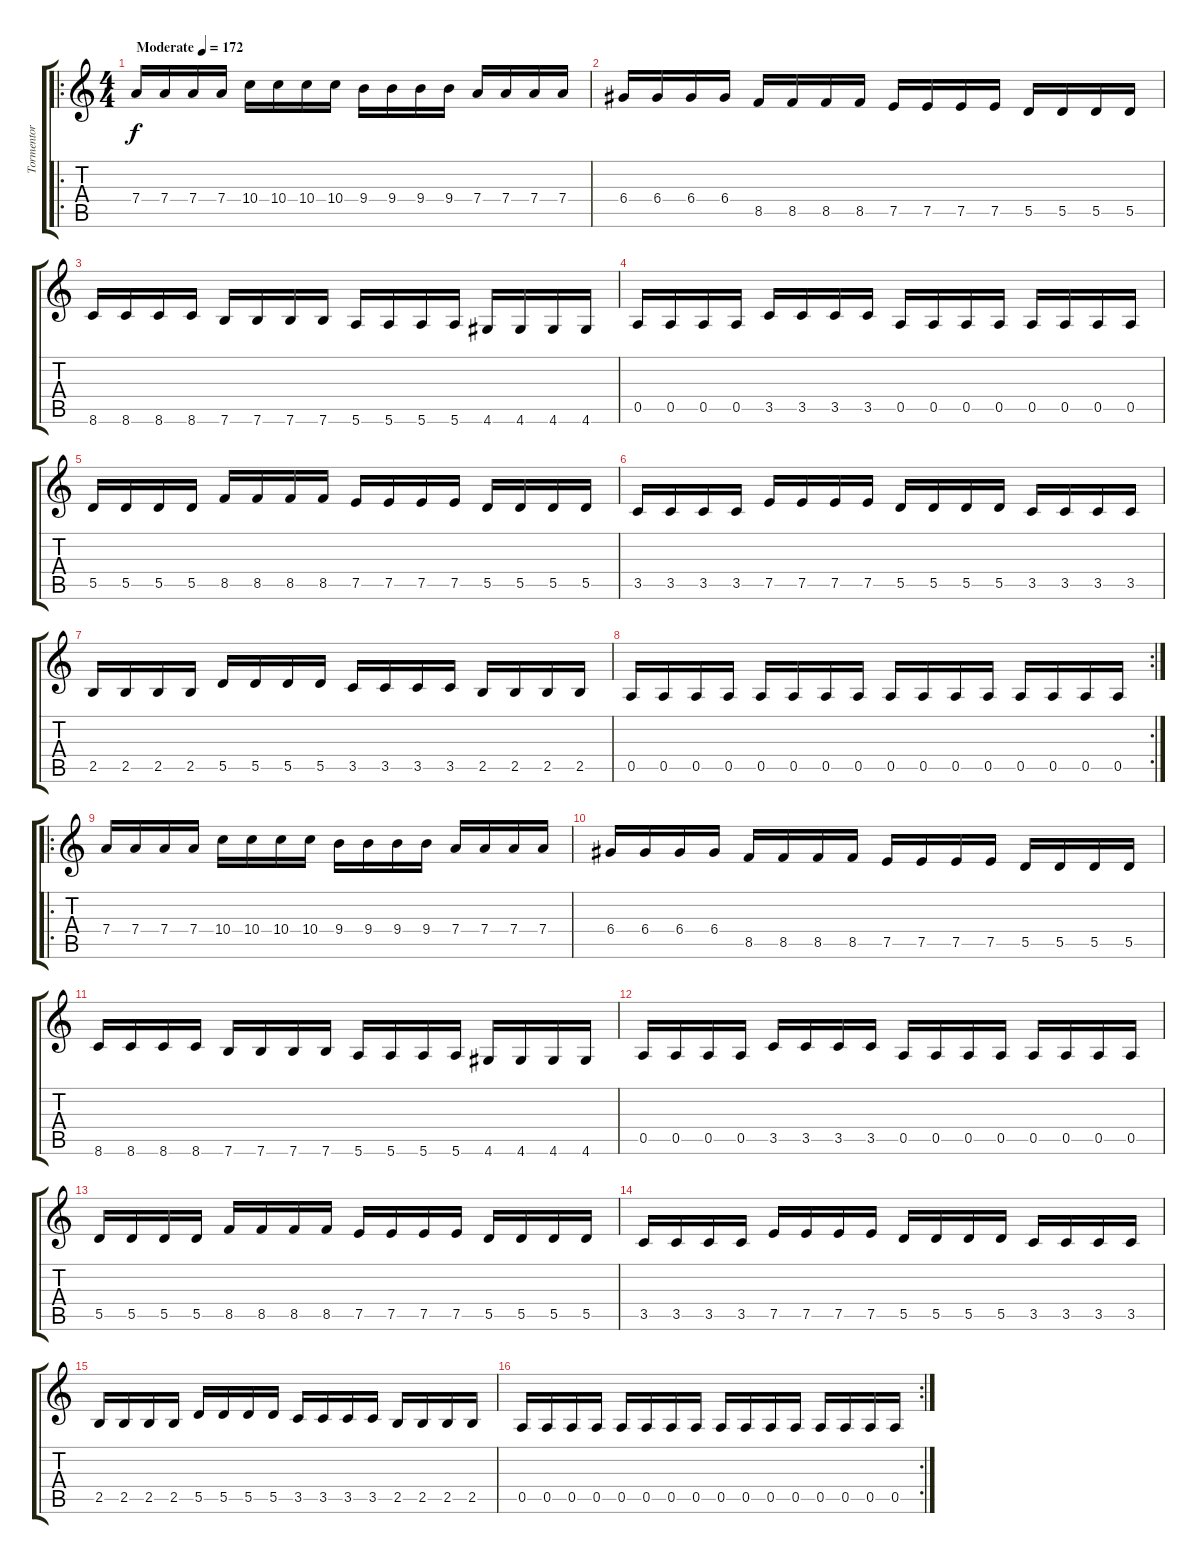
\track ("Tormentor" "Tormentor") {instrument distortionguitar}
\staff {score tabs}
\tuning (E4 B3 G3 D3 A2 E2) {hide}
\ro
\ts (4 4)
\tempo (172 "Moderate")
\clef g2
\ks c
7.4.16{dy f instrument distortionguitar} 7.4.16 7.4.16 7.4.16 10.4.16 10.4.16 10.4.16 10.4.16 9.4.16 9.4.16 9.4.16 9.4.16 7.4.16 7.4.16 7.4.16 7.4.16 |
6.4.16 6.4.16 6.4.16 6.4.16 8.5.16 8.5.16 8.5.16 8.5.16 7.5.16 7.5.16 7.5.16 7.5.16 5.5.16 5.5.16 5.5.16 5.5.16 |
8.6.16 8.6.16 8.6.16 8.6.16 7.6.16 7.6.16 7.6.16 7.6.16 5.6.16 5.6.16 5.6.16 5.6.16 4.6.16 4.6.16 4.6.16 4.6.16 |
0.5.16 0.5.16 0.5.16 0.5.16 3.5.16 3.5.16 3.5.16 3.5.16 0.5.16 0.5.16 0.5.16 0.5.16 0.5.16 0.5.16 0.5.16 0.5.16 |
5.5.16 5.5.16 5.5.16 5.5.16 8.5.16 8.5.16 8.5.16 8.5.16 7.5.16 7.5.16 7.5.16 7.5.16 5.5.16 5.5.16 5.5.16 5.5.16 |
3.5.16 3.5.16 3.5.16 3.5.16 7.5.16 7.5.16 7.5.16 7.5.16 5.5.16 5.5.16 5.5.16 5.5.16 3.5.16 3.5.16 3.5.16 3.5.16 |
2.5.16 2.5.16 2.5.16 2.5.16 5.5.16 5.5.16 5.5.16 5.5.16 3.5.16 3.5.16 3.5.16 3.5.16 2.5.16 2.5.16 2.5.16 2.5.16 |
\rc 2
0.5.16 0.5.16 0.5.16 0.5.16 0.5.16 0.5.16 0.5.16 0.5.16 0.5.16 0.5.16 0.5.16 0.5.16 0.5.16 0.5.16 0.5.16 0.5.16 |
\ro
7.4.16 7.4.16 7.4.16 7.4.16 10.4.16 10.4.16 10.4.16 10.4.16 9.4.16 9.4.16 9.4.16 9.4.16 7.4.16 7.4.16 7.4.16 7.4.16 |
6.4.16 6.4.16 6.4.16 6.4.16 8.5.16 8.5.16 8.5.16 8.5.16 7.5.16 7.5.16 7.5.16 7.5.16 5.5.16 5.5.16 5.5.16 5.5.16 |
8.6.16 8.6.16 8.6.16 8.6.16 7.6.16 7.6.16 7.6.16 7.6.16 5.6.16 5.6.16 5.6.16 5.6.16 4.6.16 4.6.16 4.6.16 4.6.16 |
0.5.16 0.5.16 0.5.16 0.5.16 3.5.16 3.5.16 3.5.16 3.5.16 0.5.16 0.5.16 0.5.16 0.5.16 0.5.16 0.5.16 0.5.16 0.5.16 |
5.5.16 5.5.16 5.5.16 5.5.16 8.5.16 8.5.16 8.5.16 8.5.16 7.5.16 7.5.16 7.5.16 7.5.16 5.5.16 5.5.16 5.5.16 5.5.16 |
3.5.16 3.5.16 3.5.16 3.5.16 7.5.16 7.5.16 7.5.16 7.5.16 5.5.16 5.5.16 5.5.16 5.5.16 3.5.16 3.5.16 3.5.16 3.5.16 |
2.5.16 2.5.16 2.5.16 2.5.16 5.5.16 5.5.16 5.5.16 5.5.16 3.5.16 3.5.16 3.5.16 3.5.16 2.5.16 2.5.16 2.5.16 2.5.16 |
\rc 2
0.5.16 0.5.16 0.5.16 0.5.16 0.5.16 0.5.16 0.5.16 0.5.16 0.5.16 0.5.16 0.5.16 0.5.16 0.5.16 0.5.16 0.5.16 0.5.16
